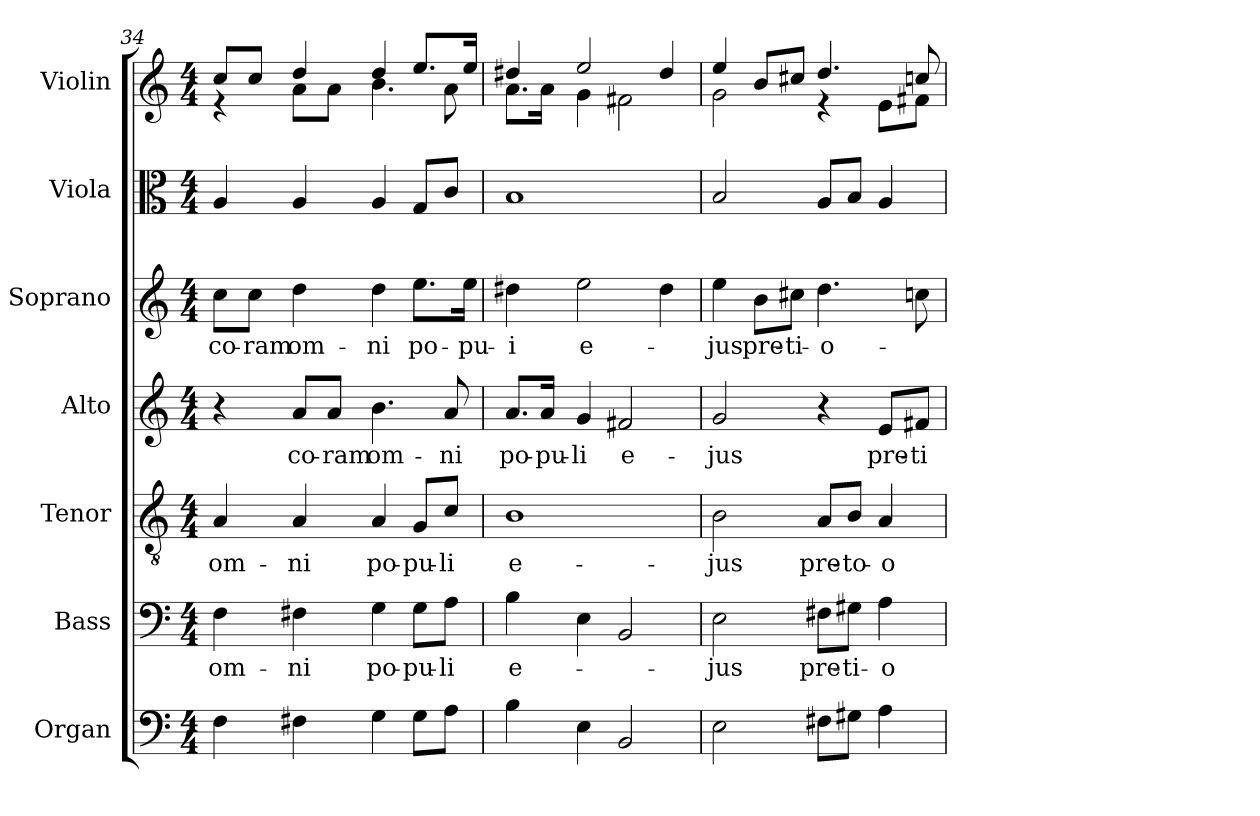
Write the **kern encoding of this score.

**kern	**kern	**text	**kern	**text	**kern	**text	**kern	**text	**kern	**kern
*part7	*part6	*part6	*part5	*part5	*part4	*part4	*part3	*part3	*part2	*part1
*staff7	*staff6	*staff6	*staff5	*staff5	*staff4	*staff4	*staff3	*staff3	*staff2	*staff1
*I"Organ	*I"Bass	*	*I"Tenor	*	*I"Alto	*	*I"Soprano	*	*I"Viola	*I"Violin
*I'Org.	*I'B.	*	*I'T.	*	*I'A.	*	*I'S.	*	*I'Vla.	*I'Vln.
*clefF4	*clefF4	*	*clefGv2	*	*clefG2	*	*clefG2	*	*clefC3	*clefG2
*k[]	*k[]	*	*k[]	*	*k[]	*	*k[]	*	*k[]	*k[]
*M4/4	*M4/4	*	*M4/4	*	*M4/4	*	*M4/4	*	*M4/4	*M4/4
=34	=34	=34	=34	=34	=34	=34	=34	=34	=34	=34
!	!	!LO:LY:b	!	!LO:LY:b	!	!	!	!LO:LY:b	!	!
*	*	*	*	*	*	*	*	*	*	*^
4F\	4F\	om-	4A/	om-	4r	.	8cc\L	co-	4A/	8cc/L	4r
!	!	!	!	!	!	!	!	!LO:LY:b	!	!	!
.	.	.	.	.	.	.	8cc\J	-ram	.	8cc/J	.
!	!	!LO:LY:b	!	!LO:LY:b	!	!LO:LY:b	!	!LO:LY:b	!	!	!
4F#X\	4F#X\	-ni	4A/	-ni	8a/L	co-	4dd\	om-	4A/	4dd/	8a\L
!	!	!	!	!	!	!LO:LY:b	!	!	!	!	!
.	.	.	.	.	8a/J	-ram	.	.	.	.	8a\J
!	!	!LO:LY:b	!	!LO:LY:b	!	!LO:LY:b	!	!LO:LY:b	!	!	!
4G\	4G\	po-	4A/	po-	4.b\	om-	4dd\	-ni	4A/	4dd/	4.b\
!	!	!LO:LY:b	!	!LO:LY:b	!	!	!	!LO:LY:b	!	!	!
8G\L	8G\L	-pu-	8G/L	-pu-	.	.	8.ee\L	po-	8G/L	8.ee/L	.
!	!	!LO:LY:b	!	!LO:LY:b	!	!LO:LY:b	!	!	!	!	!
8A\J	8A\J	-li	8c/J	-li	8a/	-ni	.	.	8c/J	.	8a\
!	!	!	!	!	!	!	!	!LO:LY:b	!	!	!
.	.	.	.	.	.	.	16ee\Jk	-pu-	.	16ee/Jk	.
!!LO:PB:g=z	!!
=35	=35	=35	=35	=35	=35	=35	=35	=35	=35	=35	=35
!	!	!LO:LY:b	!	!LO:LY:b	!	!LO:LY:b	!	!LO:LY:b	!	!	!
4B\	4B\	e-	1B	e-	8.a/L	po-	4dd#X\	-i	1B	4dd#X/	8.a\L
!	!	!	!	!	!	!LO:LY:b	!	!	!	!	!
.	.	.	.	.	16a/Jk	-pu-	.	.	.	.	16a\Jk
!	!	!	!	!	!	!LO:LY:b	!	!LO:LY:b	!	!	!
4E\	4E\	.	.	.	4g/	-li	2ee\	e-	.	2ee/	4g\
!	!	!	!	!	!	!LO:LY:b	!	!	!	!	!
2BB/	2BB/	.	.	.	2f#X/	e-	.	.	.	.	2f#X\
.	.	.	.	.	.	.	4dd#\	.	.	4dd#/	.
=36	=36	=36	=36	=36	=36	=36	=36	=36	=36	=36	=36
!	!	!LO:LY:b	!	!LO:LY:b	!	!LO:LY:b	!	!LO:LY:b	!	!	!
2E\	2E\	-jus	2B\	-jus	2g/	-jus	4ee\	-jus	2B/	4ee/	2g\
!	!	!	!	!	!	!	!	!LO:LY:b	!	!	!
.	.	.	.	.	.	.	8b\L	pre-	.	8b/L	.
!	!	!	!	!	!	!	!	!LO:LY:b	!	!	!
.	.	.	.	.	.	.	8cc#X\J	-ti-	.	8cc#X/J	.
!	!	!LO:LY:b	!	!LO:LY:b	!	!	!	!LO:LY:b	!	!	!
8F#X\L	8F#X\L	pre-	8A/L	pre-	4r	.	4.dd\	-o-	8A/L	4.dd/	4r
!	!	!LO:LY:b	!	!LO:LY:b	!	!	!	!	!	!	!
8G#X\J	8G#X\J	-ti-	8B/J	-to-	.	.	.	.	8B/J	.	.
!	!	!LO:LY:b	!	!LO:LY:b	!	!LO:LY:b	!	!	!	!	!
4A\	4A\	-o-	4A/	-o-	8e/L	pre-	.	.	4A/	.	8e\L
!	!	!	!	!	!	!LO:LY:b	!	!	!	!	!
.	.	.	.	.	8f#X/J	-ti-	8ccn\	.	.	8ccn/	8f#X\J
*	*	*	*	*	*	*	*	*	*	*v	*v
=	=	=	=	=	=	=	=	=	=	=
*-	*-	*-	*-	*-	*-	*-	*-	*-	*-	*-
